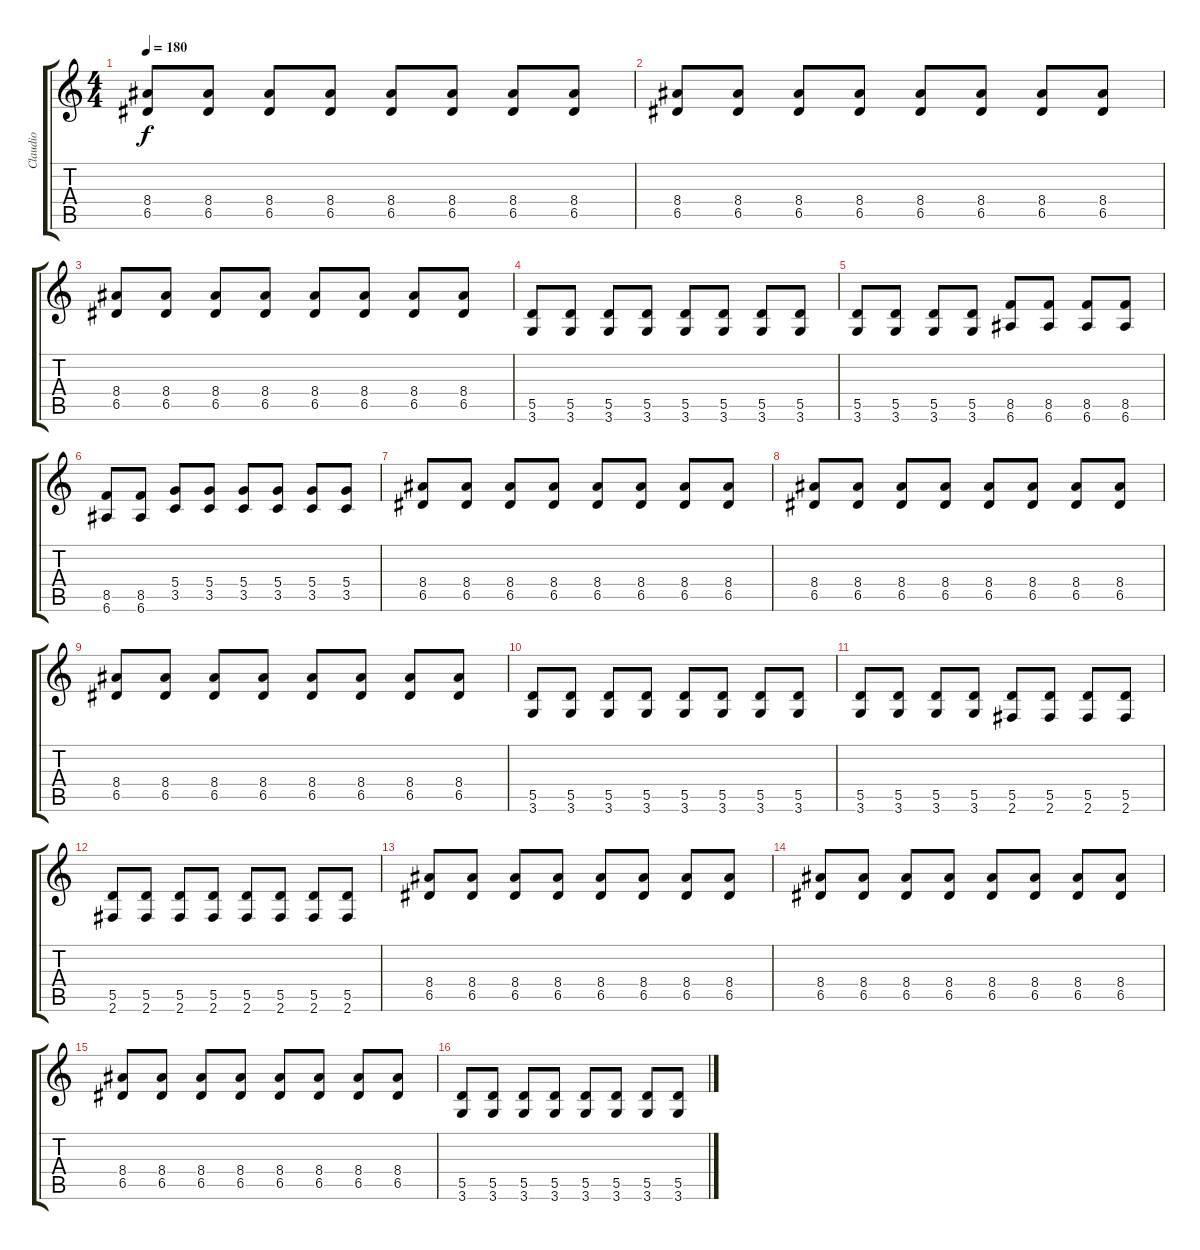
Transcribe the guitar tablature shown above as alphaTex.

\track ("Claudio" "Claudio") {instrument distortionguitar}
\staff {score tabs}
\tuning (E4 B3 G3 D3 A2 E2) {hide}
\ts (4 4)
\tempo 180
\clef g2
\ks c
(8.4 6.5).8{dy f} (8.4 6.5).8 (8.4 6.5).8 (8.4 6.5).8 (8.4 6.5).8 (8.4 6.5).8 (8.4 6.5).8 (8.4 6.5).8 |
(8.4 6.5).8 (8.4 6.5).8 (8.4 6.5).8 (8.4 6.5).8 (8.4 6.5).8 (8.4 6.5).8 (8.4 6.5).8 (8.4 6.5).8 |
(8.4 6.5).8 (8.4 6.5).8 (8.4 6.5).8 (8.4 6.5).8 (8.4 6.5).8 (8.4 6.5).8 (8.4 6.5).8 (8.4 6.5).8 |
(5.5 3.6).8 (5.5 3.6).8 (5.5 3.6).8 (5.5 3.6).8 (5.5 3.6).8 (5.5 3.6).8 (5.5 3.6).8 (5.5 3.6).8 |
(5.5 3.6).8 (5.5 3.6).8 (5.5 3.6).8 (5.5 3.6).8 (8.5 6.6).8 (8.5 6.6).8 (8.5 6.6).8 (8.5 6.6).8 |
(8.5 6.6).8 (8.5 6.6).8 (5.4 3.5).8 (5.4 3.5).8 (5.4 3.5).8 (5.4 3.5).8 (5.4 3.5).8 (5.4 3.5).8 |
(8.4 6.5).8 (8.4 6.5).8 (8.4 6.5).8 (8.4 6.5).8 (8.4 6.5).8 (8.4 6.5).8 (8.4 6.5).8 (8.4 6.5).8 |
(8.4 6.5).8 (8.4 6.5).8 (8.4 6.5).8 (8.4 6.5).8 (8.4 6.5).8 (8.4 6.5).8 (8.4 6.5).8 (8.4 6.5).8 |
(8.4 6.5).8 (8.4 6.5).8 (8.4 6.5).8 (8.4 6.5).8 (8.4 6.5).8 (8.4 6.5).8 (8.4 6.5).8 (8.4 6.5).8 |
(5.5 3.6).8 (5.5 3.6).8 (5.5 3.6).8 (5.5 3.6).8 (5.5 3.6).8 (5.5 3.6).8 (5.5 3.6).8 (5.5 3.6).8 |
(5.5 3.6).8 (5.5 3.6).8 (5.5 3.6).8 (5.5 3.6).8 (5.5 2.6).8 (5.5 2.6).8 (5.5 2.6).8 (5.5 2.6).8 |
(5.5 2.6).8 (5.5 2.6).8 (5.5 2.6).8 (5.5 2.6).8 (5.5 2.6).8 (5.5 2.6).8 (5.5 2.6).8 (5.5 2.6).8 |
(8.4 6.5).8 (8.4 6.5).8 (8.4 6.5).8 (8.4 6.5).8 (8.4 6.5).8 (8.4 6.5).8 (8.4 6.5).8 (8.4 6.5).8 |
(8.4 6.5).8 (8.4 6.5).8 (8.4 6.5).8 (8.4 6.5).8 (8.4 6.5).8 (8.4 6.5).8 (8.4 6.5).8 (8.4 6.5).8 |
(8.4 6.5).8 (8.4 6.5).8 (8.4 6.5).8 (8.4 6.5).8 (8.4 6.5).8 (8.4 6.5).8 (8.4 6.5).8 (8.4 6.5).8 |
(5.5 3.6).8 (5.5 3.6).8 (5.5 3.6).8 (5.5 3.6).8 (5.5 3.6).8 (5.5 3.6).8 (5.5 3.6).8 (5.5 3.6).8
